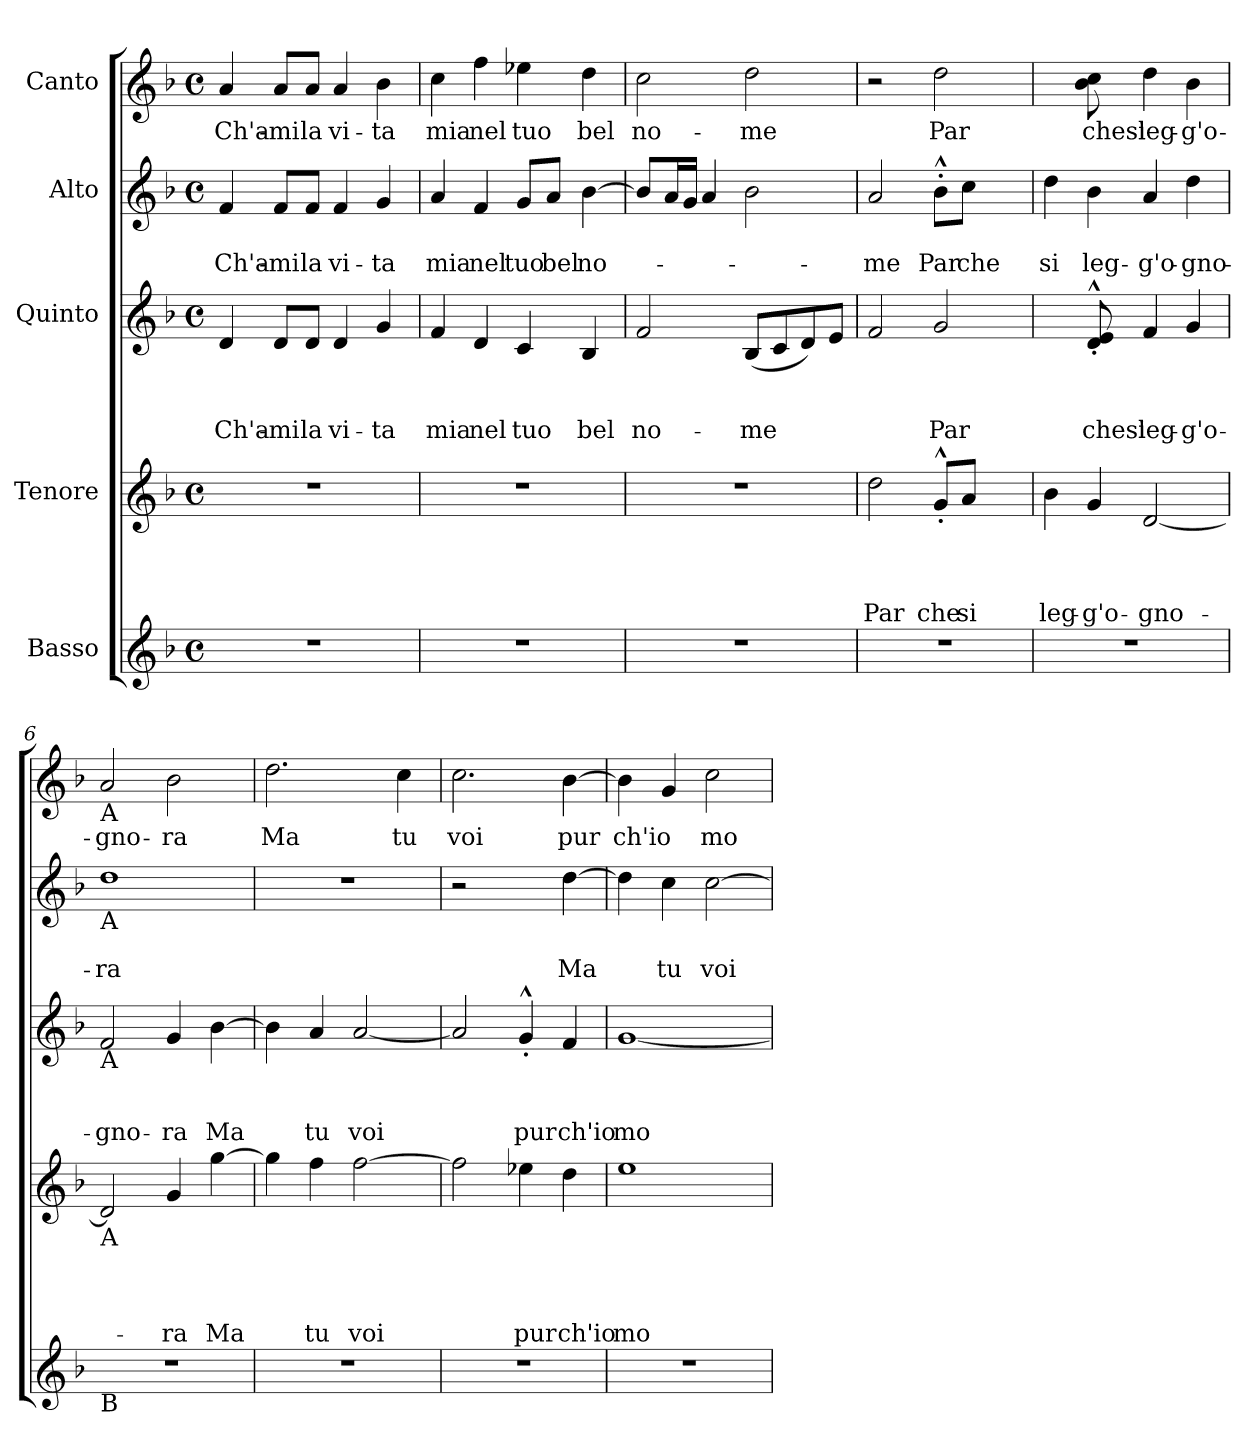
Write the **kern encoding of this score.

**kern	**kern	**text	**text	**text	**text	**kern	**text	**text	**text	**kern	**text	**text	**kern	**text
*part5	*part4	*part4	*part4	*part4	*part4	*part3	*part3	*part3	*part3	*part2	*part2	*part2	*part1	*part1
*staff5	*staff4	*staff4	*staff4	*staff4	*staff4	*staff3	*staff3	*staff3	*staff3	*staff2	*staff2	*staff2	*staff1	*staff1
*I"Basso	*I"Tenore	*	*	*	*	*I"Quinto	*	*	*	*I"Alto	*	*	*I"Canto	*
*clefG2	*clefG2	*	*	*	*	*clefG2	*	*	*	*clefG2	*	*	*clefG2	*
*k[b-]	*k[b-]	*	*	*	*	*k[b-]	*	*	*	*k[b-]	*	*	*k[b-]	*
*F:	*F:	*	*	*	*	*F:	*	*	*	*F:	*	*	*F:	*
*M4/4	*M4/4	*	*	*	*	*M4/4	*	*	*	*M4/4	*	*	*M4/4	*
*met(c)	*met(c)	*	*	*	*	*met(c)	*	*	*	*met(c)	*	*	*met(c)	*
=1	=1	=1	=1	=1	=1	=1	=1	=1	=1	=1	=1	=1	=1	=1
!	!	!	!	!	!	!	!	!	!LO:LY:b	!	!	!LO:LY:b	!	!LO:LY:b
1r	1r	.	.	.	.	4d/	.	.	Ch'a-	4f/	.	Ch'a-	4a/	Ch'a-
!	!	!	!	!	!	!	!	!	!LO:LY:b	!	!	!LO:LY:b	!	!LO:LY:b
.	.	.	.	.	.	8d/L	.	.	-mi	8f/L	.	-mi	8a/L	-mi
!	!	!	!	!	!	!	!	!	!LO:LY:b	!	!	!LO:LY:b	!	!LO:LY:b
.	.	.	.	.	.	8d/J	.	.	la	8f/J	.	la	8a/J	la
!	!	!	!	!	!	!	!	!	!LO:LY:b	!	!	!LO:LY:b	!	!LO:LY:b
.	.	.	.	.	.	4d/	.	.	vi-	4f/	.	vi-	4a/	vi-
!	!	!	!	!	!	!	!	!	!LO:LY:b	!	!	!LO:LY:b	!	!LO:LY:b
.	.	.	.	.	.	4g/	.	.	-ta	4g/	.	-ta	4b-\	-ta
=2	=2	=2	=2	=2	=2	=2	=2	=2	=2	=2	=2	=2	=2	=2
!	!	!	!	!	!	!	!	!	!LO:LY:b	!	!	!LO:LY:b	!	!LO:LY:b
1r	1r	.	.	.	.	4f/	.	.	mia	4a/	.	mia	4cc\	mia
!	!	!	!	!	!	!	!	!	!LO:LY:b	!	!	!LO:LY:b	!	!LO:LY:b
.	.	.	.	.	.	4d/	.	.	nel	4f/	.	nel	4ff\	nel
!	!	!	!	!	!	!	!	!	!LO:LY:b	!	!	!LO:LY:b	!	!LO:LY:b
.	.	.	.	.	.	4c/	.	.	tuo	8g/L	.	tuo	4ee-X\	tuo
!	!	!	!	!	!	!	!	!	!	!	!	!LO:LY:b	!	!
.	.	.	.	.	.	.	.	.	.	8a/J	.	bel	.	.
!	!	!	!	!	!	!	!	!	!LO:LY:b	!	!	!LO:LY:b	!	!LO:LY:b
.	.	.	.	.	.	4B-/	.	.	bel	[>4b-\	.	no-	4dd\	bel
=3	=3	=3	=3	=3	=3	=3	=3	=3	=3	=3	=3	=3	=3	=3
!	!	!	!	!	!	!	!	!	!LO:LY:b	!	!	!	!	!LO:LY:b
1r	1r	.	.	.	.	2f/	.	.	no-	8b-/L]	.	.	2cc\	no-
.	.	.	.	.	.	.	.	.	.	16a/L	.	.	.	.
.	.	.	.	.	.	.	.	.	.	16g/JJ	.	.	.	.
.	.	.	.	.	.	.	.	.	.	4a/	.	.	.	.
!	!	!	!	!	!	!	!	!	!LO:LY:b	!	!	!	!	!LO:LY:b
.	.	.	.	.	.	(>8B-/L	.	.	-me	2b-\	.	.	2dd\	-me
.	.	.	.	.	.	8c/	.	.	.	.	.	.	.	.
.	.	.	.	.	.	8d/)	.	.	.	.	.	.	.	.
.	.	.	.	.	.	8e/J	.	.	.	.	.	.	.	.
=4	=4	=4	=4	=4	=4	=4	=4	=4	=4	=4	=4	=4	=4	=4
!	!	!	!	!	!LO:LY:b	!	!	!	!	!	!	!LO:LY:b	!	!
1r	2dd\	.	.	.	Par	2f/	.	.	.	2a/	.	-me	2r	.
!	!	!	!	!	!LO:LY:b	!	!	!	!LO:LY:b	!	!	!LO:LY:b	!	!LO:LY:b
.	8g^^<'</L	.	.	.	che	2g/	.	.	Par	8b-^^>'>\L	.	Par	2dd\	Par
!	!	!	!	!	!LO:LY:b	!	!	!	!	!	!	!LO:LY:b	!	!
.	8a/J	.	.	.	si	.	.	.	.	8cc\J	.	che	.	.
.	4ryy	.	.	.	.	.	.	.	.	4ryy	.	.	.	.
=5	=5	=5	=5	=5	=5	=5	=5	=5	=5	=5	=5	=5	=5	=5
!	!	!	!	!	!LO:LY:b	!	!	!	!	!	!	!LO:LY:b	!	!
1r	4b-\	.	.	.	leg-	4ryy	.	.	.	4dd\	.	si	4ryy	.
!	!	!	!	!	!LO:LY:b	!	!	!	!LO:LY:b	!	!	!LO:LY:b	!	!LO:LY:b
.	4g/	.	.	.	-g'o-	8d/^^<'< 8e/^^<'<	.	.	chesi	4b-\	.	leg-	8b-\ 8cc\	chesi
.	.	.	.	.	.	8ryy	.	.	.	.	.	.	8ryy	.
!	!	!	!	!	!LO:LY:b	!	!	!	!LO:LY:b	!	!	!LO:LY:b	!	!LO:LY:b
.	[<2d/	.	.	.	-gno-	4f/	.	.	leg-	4a/	.	-g'o-	4dd\	leg-
!	!	!	!	!	!	!	!	!	!LO:LY:b	!	!	!LO:LY:b	!	!LO:LY:b
.	.	.	.	.	.	4g/	.	.	-g'o-	4dd\	.	-gno-	4b-\	-g'o-
!!LO:LB:g=z
=6	=6	=6	=6	=6	=6	=6	=6	=6	=6	=6	=6	=6	=6	=6
!	!	!	!	!	!	!	!	!	!	!	!	!	!LO:TX:b:t=A	!
!	!	!	!	!	!	!	!	!	!	!LO:TX:b:t=A	!	!	!	!
!	!	!	!	!	!	!LO:TX:b:t=A	!	!	!	!	!	!	!	!
!	!LO:TX:b:t=A	!	!	!	!	!	!	!	!	!	!	!	!	!
!LO:TX:b:t=B	!	!	!	!	!	!	!	!	!	!	!	!	!	!
!	!	!	!	!	!	!	!	!	!LO:LY:b	!	!	!LO:LY:b	!	!LO:LY:b
1r	2d/]	.	.	.	.	2f/	.	.	-gno-	1dd	.	-ra	2a/	-gno-
!	!	!	!	!	!LO:LY:b	!	!	!	!LO:LY:b	!	!	!	!	!LO:LY:b
.	4g/	.	.	.	-ra	4g/	.	.	-ra	.	.	.	2b-\	-ra
!	!	!	!	!	!LO:LY:b	!	!	!	!LO:LY:b	!	!	!	!	!
.	[>4gg\	.	.	.	Ma	[>4b-\	.	.	Ma	.	.	.	.	.
=7	=7	=7	=7	=7	=7	=7	=7	=7	=7	=7	=7	=7	=7	=7
!	!	!	!	!	!	!	!	!	!	!	!	!	!	!LO:LY:b
1r	4gg\]	.	.	.	.	4b-\]	.	.	.	1r	.	.	2.dd\	Ma
!	!	!	!	!	!LO:LY:b	!	!	!	!LO:LY:b	!	!	!	!	!
.	4ff\	.	.	.	tu	4a/	.	.	tu	.	.	.	.	.
!	!	!	!	!	!LO:LY:b	!	!	!	!LO:LY:b	!	!	!	!	!
.	[>2ff\	.	.	.	voi	[<2a/	.	.	voi	.	.	.	.	.
!	!	!	!	!	!	!	!	!	!	!	!	!	!	!LO:LY:b
.	.	.	.	.	.	.	.	.	.	.	.	.	4cc\	tu
=8	=8	=8	=8	=8	=8	=8	=8	=8	=8	=8	=8	=8	=8	=8
!	!	!	!	!	!	!	!	!	!	!	!	!	!	!LO:LY:b
1r	2ff\]	.	.	.	.	2a/]	.	.	.	2r	.	.	2.cc\	voi
!	!	!	!	!	!LO:LY:b	!	!	!	!LO:LY:b	!	!	!	!	!
.	4ee-X\	.	.	.	pur	4g^^<'</	.	.	pur	4ryy	.	.	.	.
!	!	!	!	!	!LO:LY:b	!	!	!	!LO:LY:b	!	!	!LO:LY:b	!	!LO:LY:b
.	4dd\	.	.	.	ch'io	4f/	.	.	ch'io	[>4dd\	.	Ma	[>4b-\	pur
=9	=9	=9	=9	=9	=9	=9	=9	=9	=9	=9	=9	=9	=9	=9
!	!	!	!	!	!LO:LY:b	!	!	!	!LO:LY:b	!	!	!	!	!LO:LY:b
1r	1ee	.	.	.	mo-	[<1g	.	.	mo-	4dd\]	.	.	4b-\]	ch'io
!	!	!	!	!	!	!	!	!	!	!	!	!LO:LY:b	!	!
.	.	.	.	.	.	.	.	.	.	4cc\	.	tu	4g/	.
!	!	!	!	!	!	!	!	!	!	!	!	!LO:LY:b	!	!LO:LY:b
.	.	.	.	.	.	.	.	.	.	[>2cc\	.	voi	2cc\	mo-
=	=	=	=	=	=	=	=	=	=	=	=	=	=	=
*-	*-	*-	*-	*-	*-	*-	*-	*-	*-	*-	*-	*-	*-	*-
